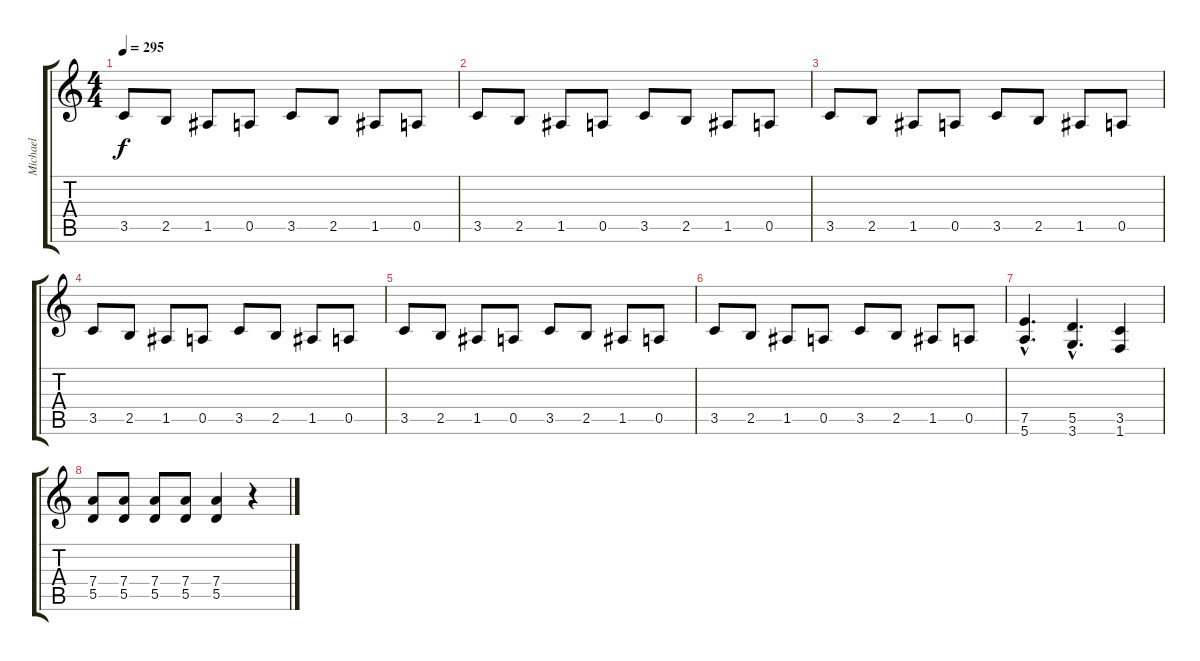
\track ("Michael" "Michael") {instrument overdrivenguitar}
\staff {score tabs}
\tuning (E4 B3 G3 D3 A2 E2) {hide}
\ts (4 4)
\tempo 295
\clef g2
\ks c
3.5.8{dy f} 2.5.8 1.5.8 0.5.8 3.5.8 2.5.8 1.5.8 0.5.8 |
3.5.8 2.5.8 1.5.8 0.5.8 3.5.8 2.5.8 1.5.8 0.5.8 |
3.5.8 2.5.8 1.5.8 0.5.8 3.5.8 2.5.8 1.5.8 0.5.8 |
3.5.8 2.5.8 1.5.8 0.5.8 3.5.8 2.5.8 1.5.8 0.5.8 |
3.5.8 2.5.8 1.5.8 0.5.8 3.5.8 2.5.8 1.5.8 0.5.8 |
3.5.8 2.5.8 1.5.8 0.5.8 3.5.8 2.5.8 1.5.8 0.5.8 |
(7.5{hac} 5.6{hac}).4{d} (5.5{hac} 3.6{hac}).4{d} (3.5 1.6).4 |
(7.4 5.5).8 (7.4 5.5).8 (7.4 5.5).8 (7.4 5.5).8 (7.4 5.5).4 r.4
